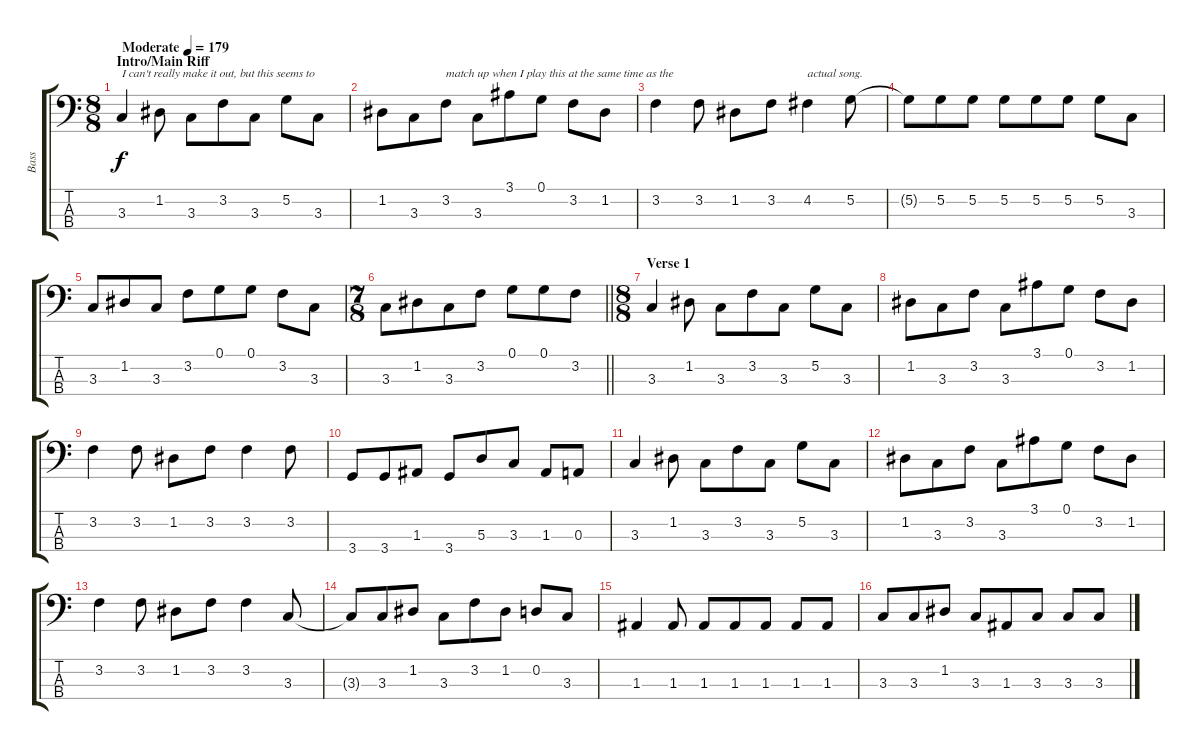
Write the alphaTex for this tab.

\track ("Bass" "Bass") {instrument electricbassfinger}
\staff {score tabs}
\tuning (G2 D2 A1 E1) {hide}
\ts (8 8)
\section ("" "Intro/Main Riff")
\tempo (179 "Moderate")
\clef f4
\ks c
3.3.4{txt "I can't really make it out, but this seems to" dy f instrument electricbassfinger} 1.2.8 3.3.8 3.2.8 3.3.8 5.2.8 3.3.8 |
1.2.8 3.3.8 3.2.8{txt "match up when I play this at the same time as the"} 3.3.8 3.1.8 0.1.8 3.2.8 1.2.8 |
3.2.4 3.2.8 1.2.8 3.2.8 4.2.4{txt "actual song."} 5.2.8 |
5.2{t}.8 5.2.8 5.2.8 5.2.8 5.2.8 5.2.8 5.2.8 3.3.8 |
3.3.8 1.2.8 3.3.8 3.2.8 0.1.8 0.1.8 3.2.8 3.3.8 |
\ts (7 8)
\barLineRight lightlight
3.3.8 1.2.8 3.3.8 3.2.8 0.1.8 0.1.8 3.2.8 |
\ts (8 8)
\section ("" "Verse 1")
3.3.4 1.2.8 3.3.8 3.2.8 3.3.8 5.2.8 3.3.8 |
1.2.8 3.3.8 3.2.8 3.3.8 3.1.8 0.1.8 3.2.8 1.2.8 |
3.2.4 3.2.8 1.2.8 3.2.8 3.2.4 3.2.8 |
3.4.8 3.4.8 1.3.8 3.4.8 5.3.8 3.3.8 1.3.8 0.3.8 |
3.3.4 1.2.8 3.3.8 3.2.8 3.3.8 5.2.8 3.3.8 |
1.2.8 3.3.8 3.2.8 3.3.8 3.1.8 0.1.8 3.2.8 1.2.8 |
3.2.4 3.2.8 1.2.8 3.2.8 3.2.4 3.3.8 |
3.3{t}.8 3.3.8 1.2.8 3.3.8 3.2.8 1.2.8 0.2.8 3.3.8 |
1.3.4 1.3.8 1.3.8 1.3.8 1.3.8 1.3.8 1.3.8 |
3.3.8 3.3.8 1.2.8 3.3.8 1.3.8 3.3.8 3.3.8 3.3.8
